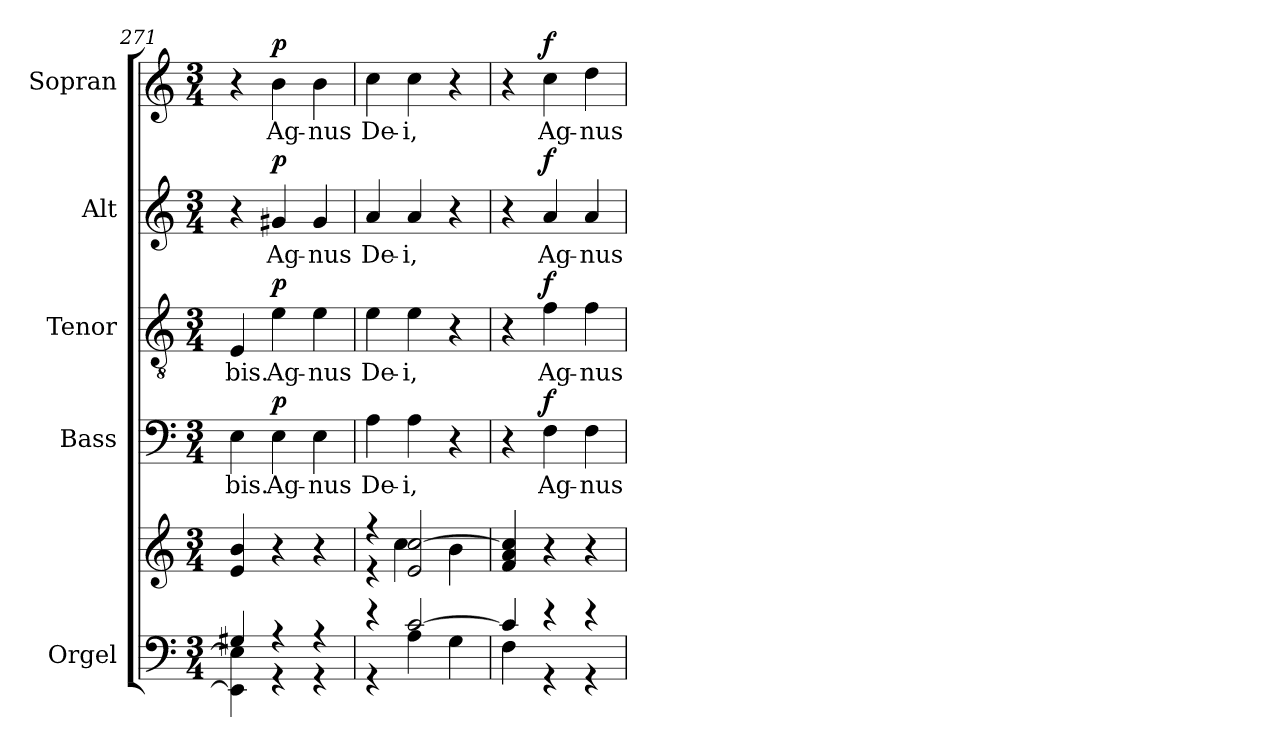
**kern	**kern	**kern	**text	**dynam	**kern	**text	**dynam	**kern	**text	**dynam	**kern	**text	**dynam
*part5	*part5	*part4	*part4	*part4	*part3	*part3	*part3	*part2	*part2	*part2	*part1	*part1	*part1
*staff6	*staff5	*staff4	*staff4	*staff4	*staff3	*staff3	*staff3	*staff2	*staff2	*staff2	*staff1	*staff1	*staff1
*I"Orgel	*	*I"Bass	*	*	*I"Tenor	*	*	*I"Alt	*	*	*I"Sopran	*	*
*I'Org.	*	*I'B.	*	*	*I'T.	*	*	*I'A.	*	*	*I'S.	*	*
*clefF4	*clefG2	*clefF4	*	*	*clefGv2	*	*	*clefG2	*	*	*clefG2	*	*
*k[]	*k[]	*k[]	*	*	*k[]	*	*	*k[]	*	*	*k[]	*	*
*C:	*C:	*C:	*	*	*C:	*	*	*C:	*	*	*C:	*	*
*M3/4	*M3/4	*M3/4	*	*	*M3/4	*	*	*M3/4	*	*	*M3/4	*	*
=271	=271	=271	=271	=271	=271	=271	=271	=271	=271	=271	=271	=271	=271
*^	*	*	*	*	*	*	*	*	*	*	*	*	*
!	!	!	!	!LO:LY:b	!	!	!LO:LY:b	!	!	!	!	!	!	!
4G#X/	4EE\] 4E\]	4e/ 4b/	4E\	-bis.	.	4E/	-bis.	.	4r	.	.	4r	.	.
!	!	!	!	!LO:LY:b	!LO:DY:a	!	!LO:LY:b	!LO:DY:a	!	!LO:LY:b	!LO:DY:a	!	!LO:LY:b	!LO:DY:a
4r	4r	4r	4E\	Ag-	p	4e\	Ag-	p	4g#X/	Ag-	p	4b\	Ag-	p
!	!	!	!	!LO:LY:b	!	!	!LO:LY:b	!	!	!LO:LY:b	!	!	!LO:LY:b	!
4r	4r	4r	4E\	-nus	.	4e\	-nus	.	4g#/	-nus	.	4b\	-nus	.
=272	=272	=272	=272	=272	=272	=272	=272	=272	=272	=272	=272	=272	=272	=272
*	*	*^	*	*	*	*	*	*	*	*	*	*	*	*
!	!	!	!	!	!LO:LY:b	!	!	!LO:LY:b	!	!	!LO:LY:b	!	!	!LO:LY:b	!
4r	4r	4r	4r	4A\	De-	.	4e\	De-	.	4a/	De-	.	4cc\	De-	.
!	!	!	!	!	!LO:LY:b	!	!	!LO:LY:b	!	!	!LO:LY:b	!	!	!LO:LY:b	!
[>2c/	4A\	2e/ [>2cc/	4cc\	4A\	-i,	.	4e\	-i,	.	4a/	-i,	.	4cc\	-i,	.
.	4G\	.	4b\	4r	.	.	4r	.	.	4r	.	.	4r	.	.
*	*	*v	*v	*	*	*	*	*	*	*	*	*	*	*	*
=273	=273	=273	=273	=273	=273	=273	=273	=273	=273	=273	=273	=273	=273	=273
4c/]	4F\	4f/ 4a/ 4cc/]	4r	.	.	4r	.	.	4r	.	.	4r	.	.
!	!	!	!	!LO:LY:b	!LO:DY:a	!	!LO:LY:b	!LO:DY:a	!	!LO:LY:b	!LO:DY:a	!	!LO:LY:b	!LO:DY:a
4r	4r	4r	4F\	Ag-	f	4f\	Ag-	f	4a/	Ag-	f	4cc\	Ag-	f
!	!	!	!	!LO:LY:b	!	!	!LO:LY:b	!	!	!LO:LY:b	!	!	!LO:LY:b	!
4r	4r	4r	4F\	-nus	.	4f\	-nus	.	4a/	-nus	.	4dd\	-nus	.
*v	*v	*	*	*	*	*	*	*	*	*	*	*	*	*
=	=	=	=	=	=	=	=	=	=	=	=	=	=
*-	*-	*-	*-	*-	*-	*-	*-	*-	*-	*-	*-	*-	*-
